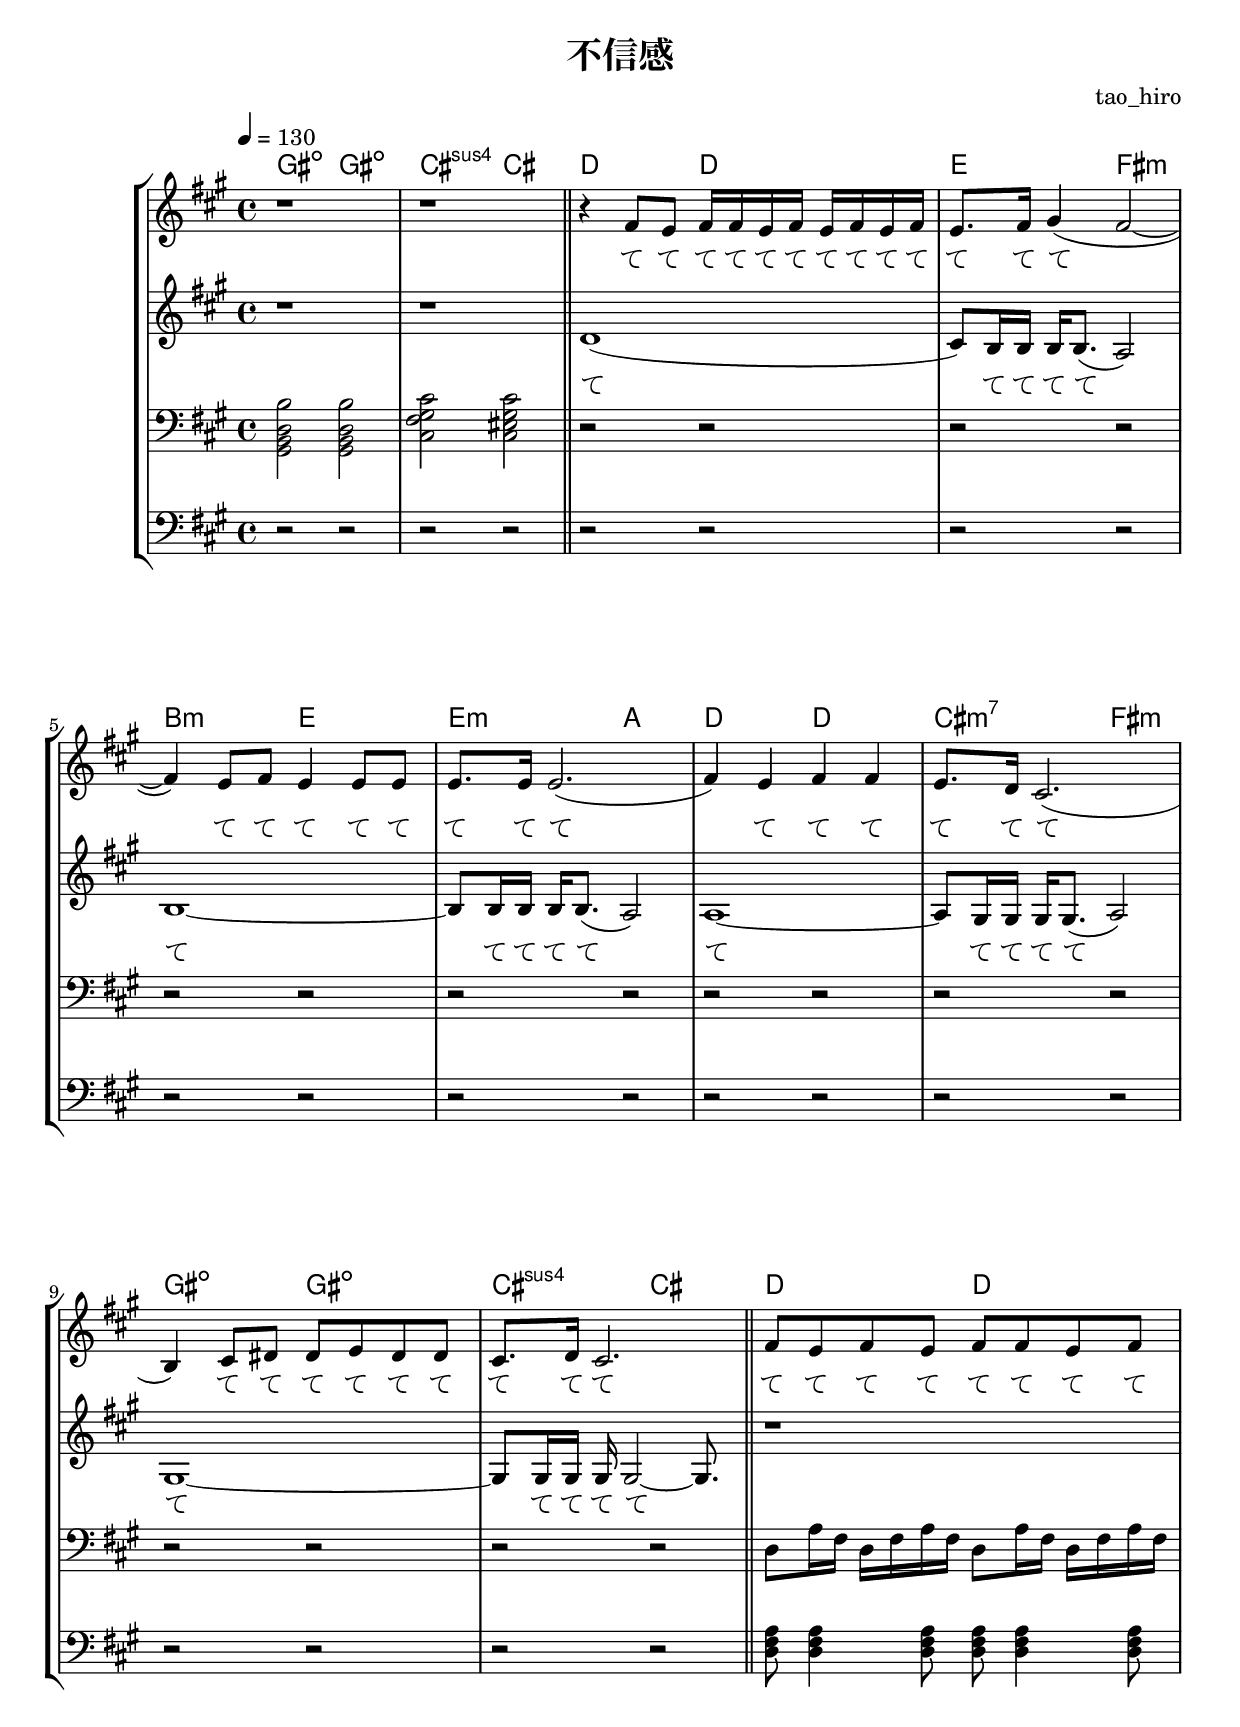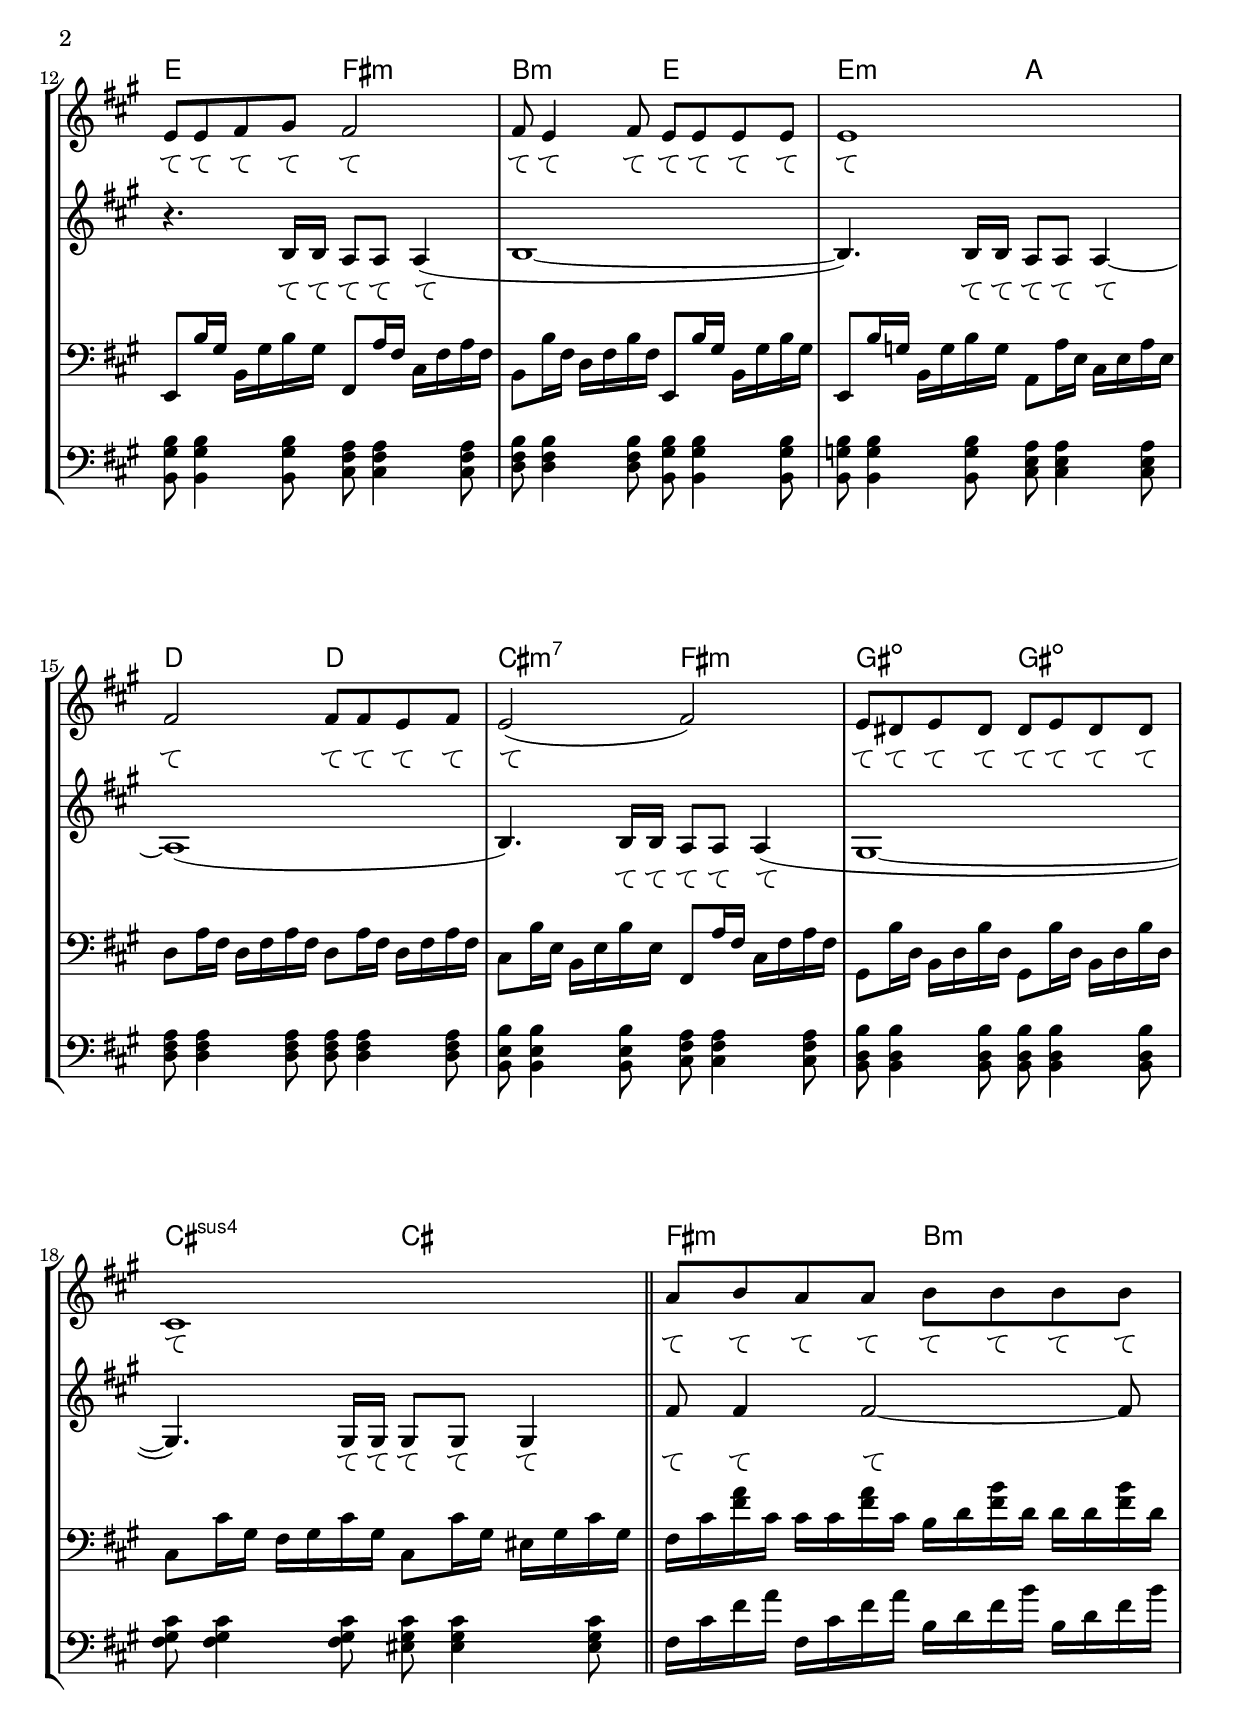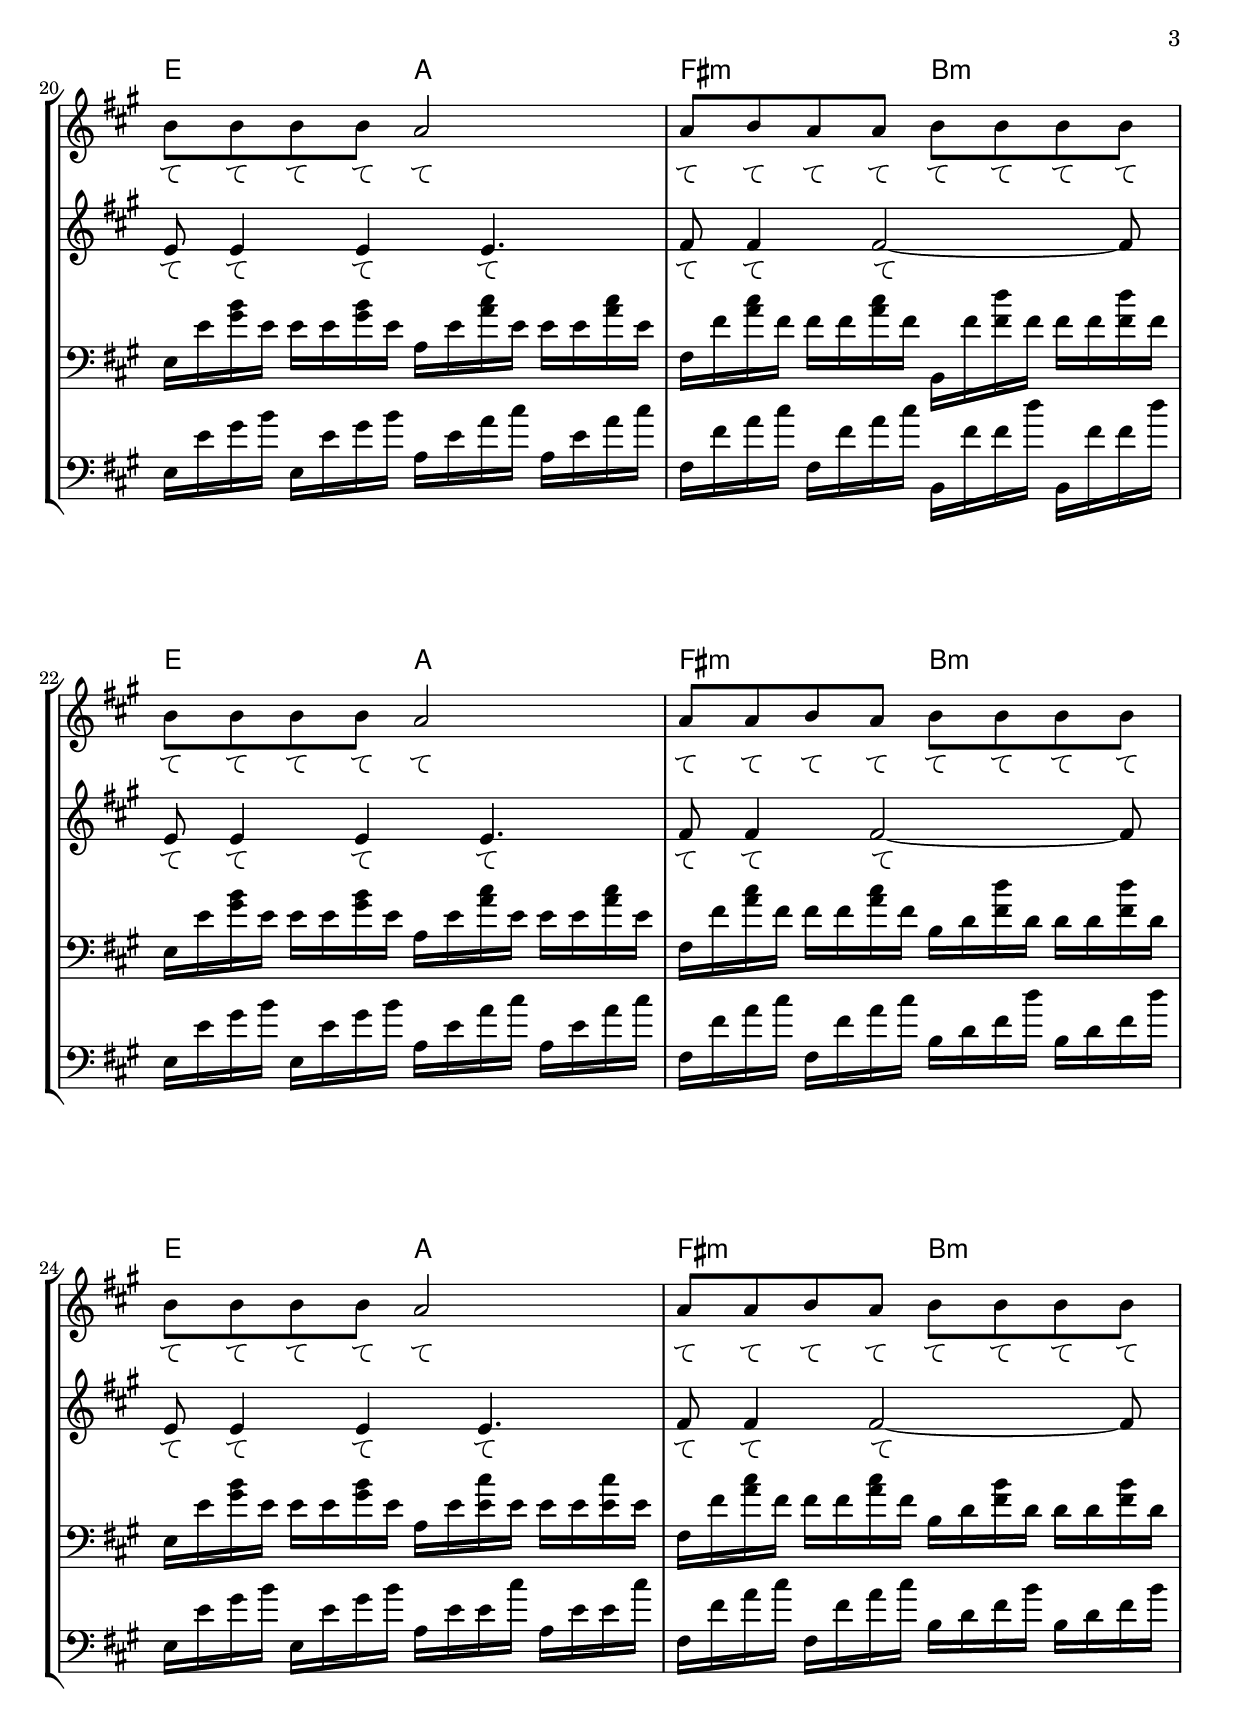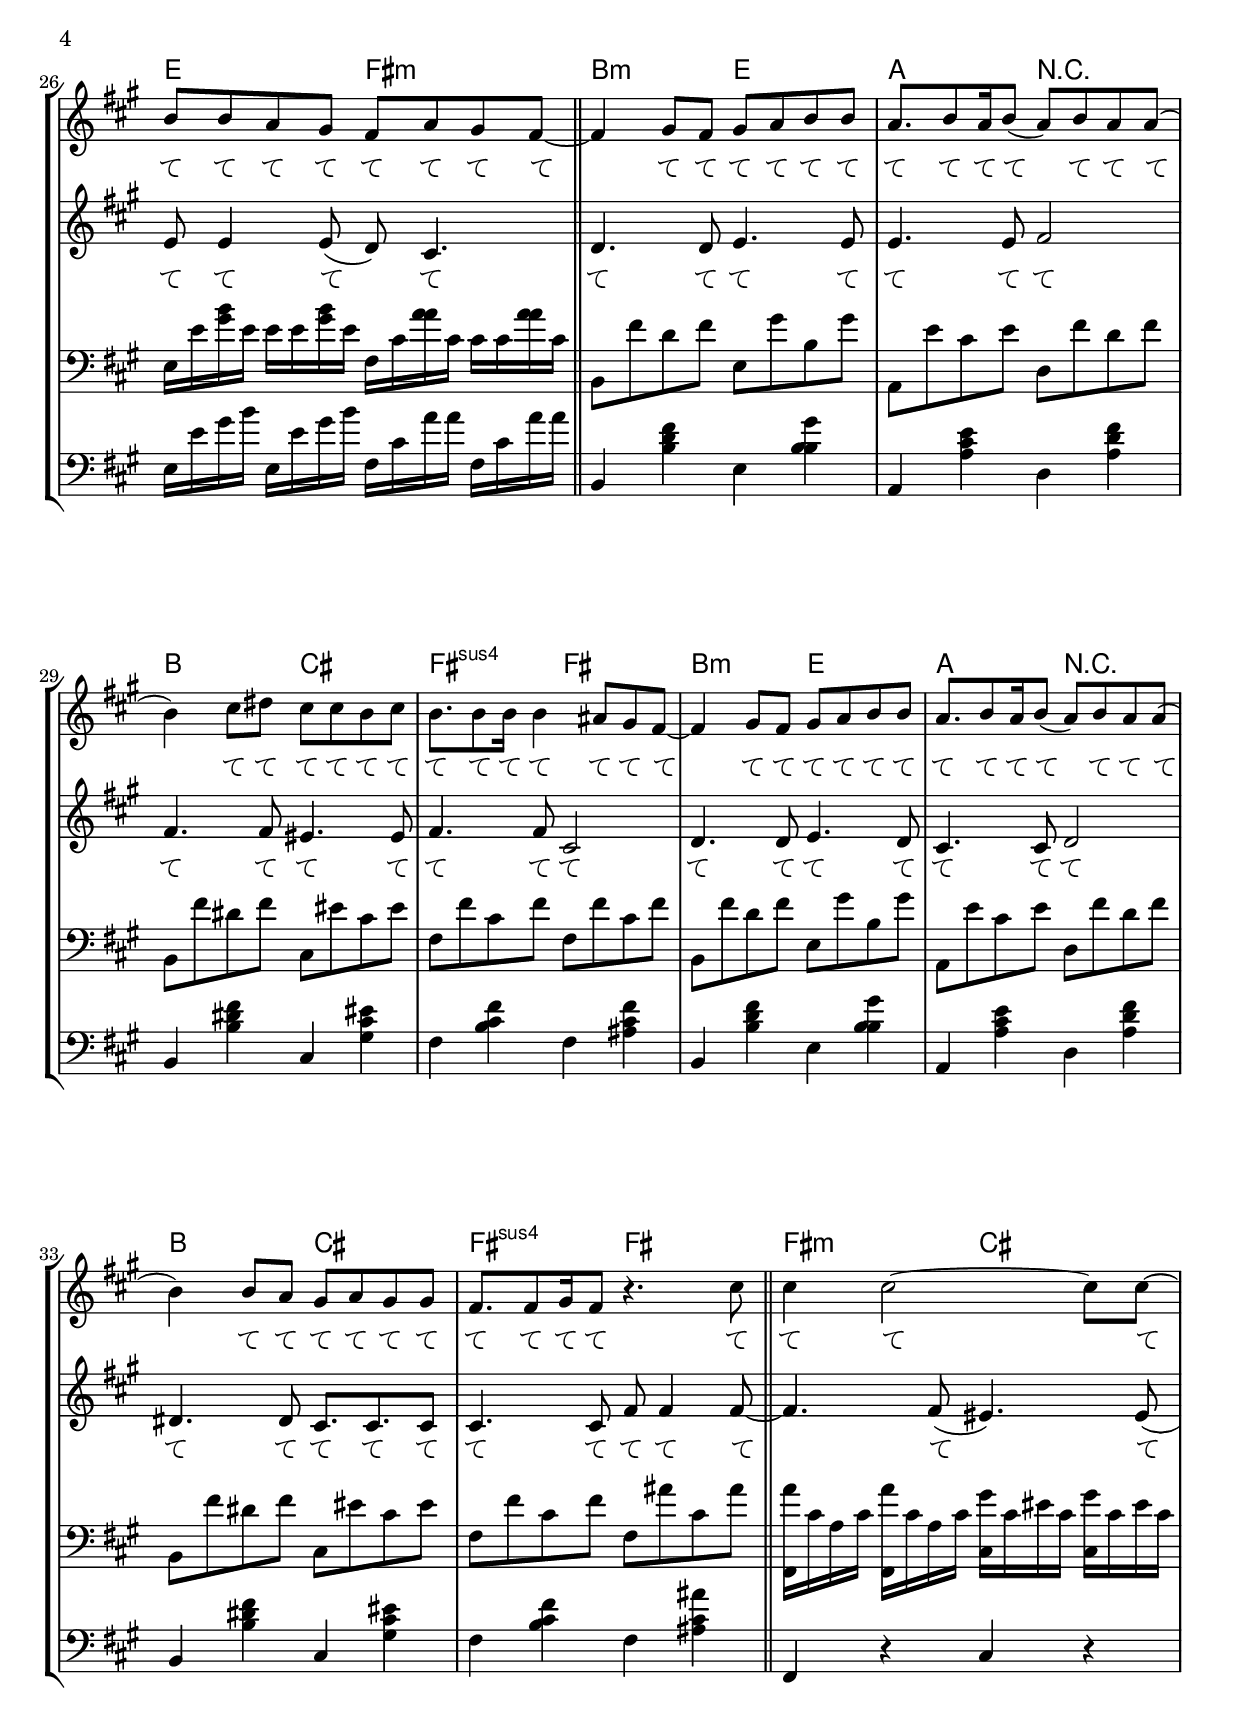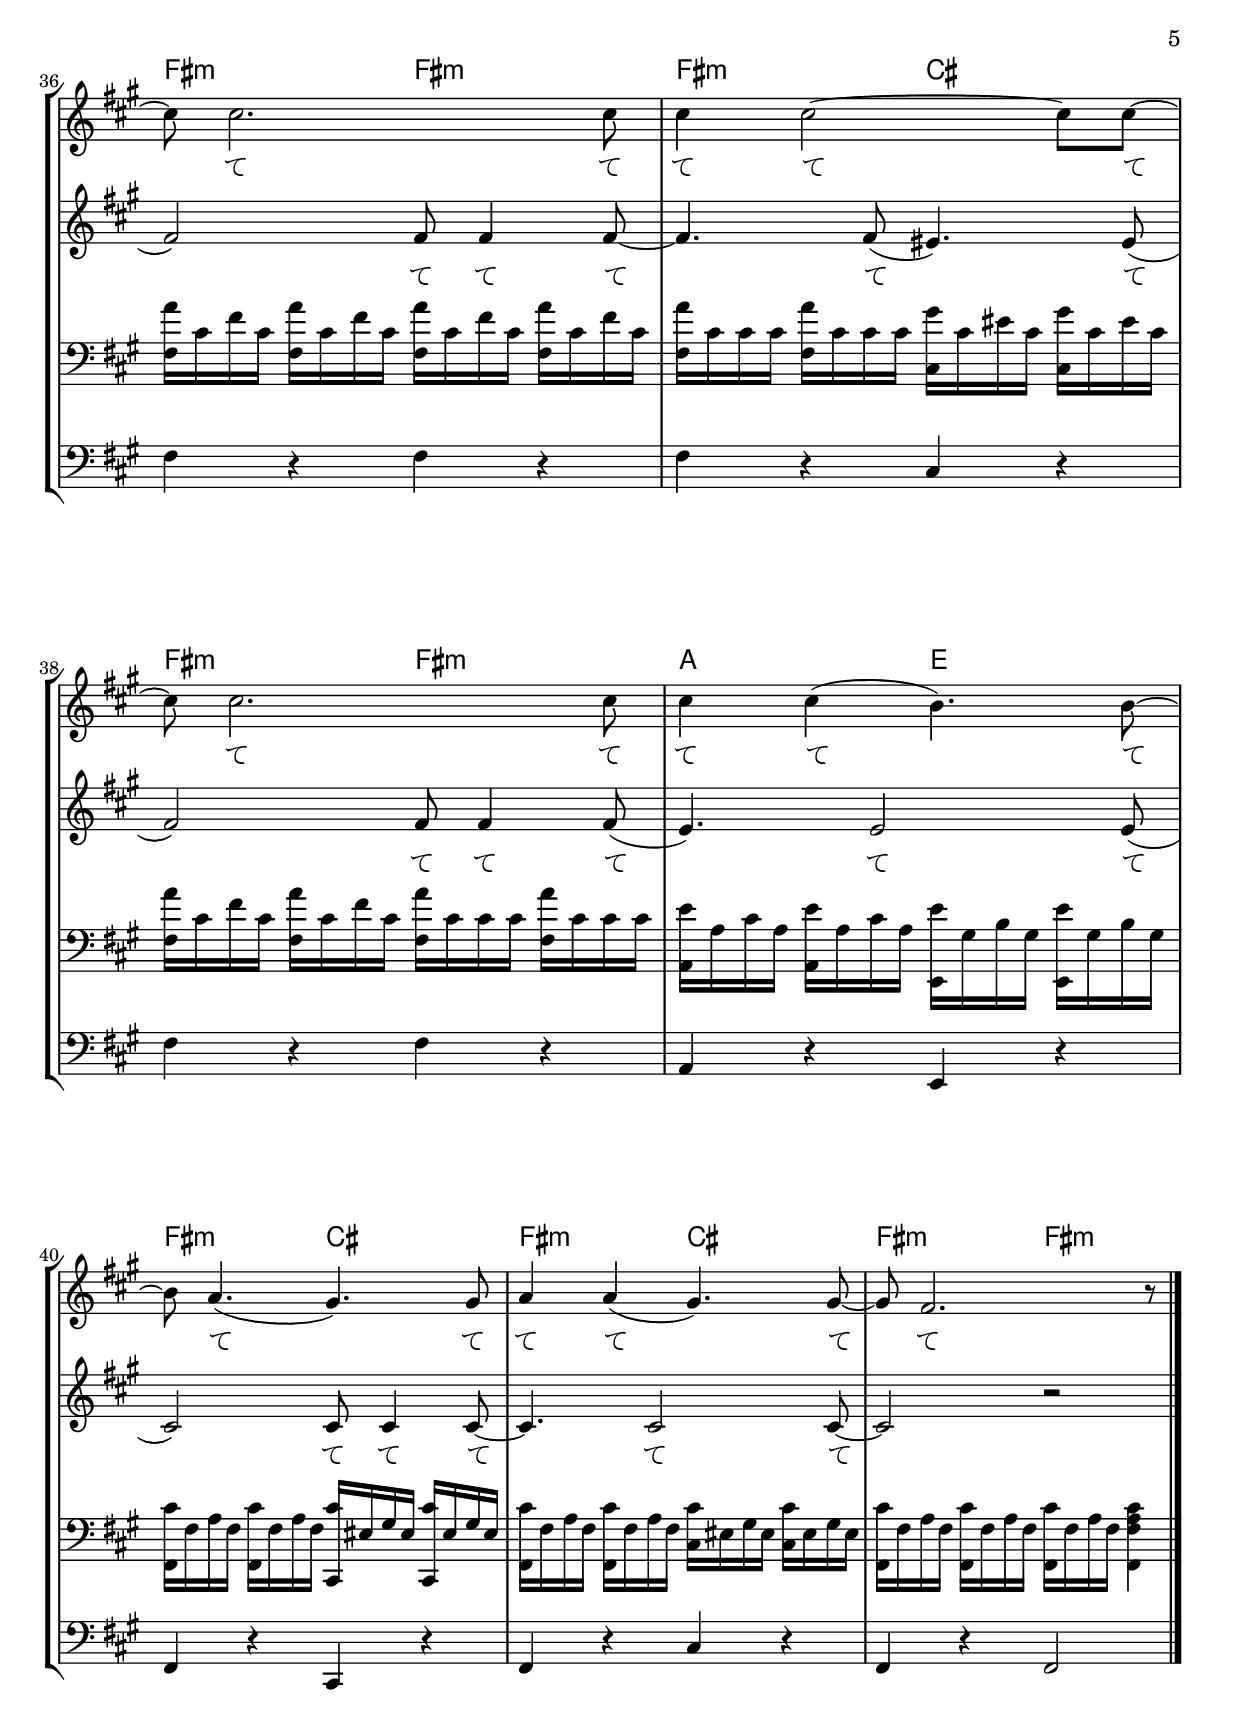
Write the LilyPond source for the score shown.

\version "2.12.1"

\header {
	title = \markup {不信感}
	composer = \markup \center-column {tao_hiro}
}

harmony = \chordmode {
	gis2:dim gis:dim cis:sus4 cis 

	d d e fis:m b:m e e:m a d d cis:min7 fis:m gis:dim gis:dim cis:sus4 cis 

	d d e fis:m b:m e e:m a d d cis:min7 fis:m gis:dim gis:dim cis:sus4 cis 

	fis:m b:m e a fis:m b:m e a fis:m b:m e a fis:m b:m e fis:m 

	b:m e a r b cis fis:sus4 fis b:m e a r b cis fis:sus4 fis 

	fis:m cis fis:m fis:m fis:m cis fis:m fis:m a e fis:m cis fis:m cis fis:m fis:m 
}

melody = {
	\key a \major
	\tempo 4 = 130
	r1 | r1   
	\set Staff.midiInstrument = #"Violin"
	r4 fis'8  e'8  fis'16  fis'16  e'16  fis'16  e'16  fis'16  e'16  fis'16 
	e'8.  fis'16  gis'4  (fis'2~ 
	fis'4)  e'8  fis'8  e'4  e'8  e'8 
	e'8.  e'16  e'2. 
	(fis'4)  e'4  fis'4  fis'4 
	e'8.  d'16  cis'2. 
	(b4)  cis'8  dis'8  dis'8  e'8  dis'8  dis'8 
	cis'8.  d'16  cis'2.
	\set Staff.midiInstrument = #"Violin"
	fis'8  e'8  fis'8  e'8  fis'8  fis'8  e'8  fis'8 
	e'8  e'8  fis'8  gis'8  fis'2 
	fis'8  e'4  fis'8  e'8  e'8  e'8  e'8 
	e'1 
	fis'2  fis'8  fis'8  e'8  fis'8 
	e'2  (fis'2) 
	e'8  dis'8  e'8  dis'8  dis'8  e'8  dis'8  dis'8 
	cis'1
	\set Staff.midiInstrument = #"Violin"
	a'8  b'8  a'8  a'8  b'8  b'8  b'8  b'8 
	b'8  b'8  b'8  b'8  a'2 
	a'8  b'8  a'8  a'8  b'8  b'8  b'8  b'8 
	b'8  b'8  b'8  b'8  a'2 
	a'8  a'8  b'8  a'8  b'8  b'8  b'8  b'8 
	b'8  b'8  b'8  b'8  a'2 
	a'8  a'8  b'8  a'8  b'8  b'8  b'8  b'8 
	b'8  b'8  a'8  gis'8  fis'8  	\set Staff.midiInstrument = #"Violin"
	a'8  gis'8  fis'8~ 
	fis'4  gis'8  fis'8  gis'8  a'8  b'8  b'8 
	a'8.  b'8  a'16  b'8  (a'8)  b'8  a'8  a'8 
	(b'4)  cis''8  dis''8  cis''8  cis''8  b'8  cis''8 
	b'8.  b'8  b'16  b'4  ais'8  gis'8  fis'8~ 
	fis'4  gis'8  fis'8  gis'8  a'8  b'8  b'8 
	a'8.  b'8  a'16  b'8  (a'8)  b'8  a'8  a'8 
	(b'4)  b'8  a'8  gis'8  a'8  gis'8  gis'8 
	fis'8.  fis'8  gis'16  fis'8  	r4. 	\set Staff.midiInstrument = #"Violin"
	cis''8 
	cis''4  cis''2~cis''8  cis''8~ 
	cis''8  cis''2.  cis''8 
	cis''4  cis''2~cis''8  cis''8~ 
	cis''8  cis''2.  cis''8 
	cis''4  cis''4  (b'4.)  b'8~ 
	b'8  a'4.  (gis'4.)  gis'8 
	a'4  a'4  (gis'4.)  gis'8~ 
	gis'8  fis'2.  	r8 	\bar "|."
}

words = \lyricmode {
	
	て  て  て  て  て  て  て  て  て  て  て  て  て  て  て  て  て  て  て  て  て  て  て  て  て  て  て  て  て  て  て  て  て  て  て  て  
	て  て  て  て  て  て  て  て  て  て  て  て  て  て  て  て  て  て  て  て  て  て  て  て  て  て  て  て  て  て  て  て  て  て  て  て  
	て  て  て  て  て  て  て  て  て  て  て  て  て  て  て  て  て  て  て  て  て  て  て  て  て  て  て  て  て  て  て  て  て  て  て  て  て  て  て  て  て  て  て  て  て  て  て  て  て  て  て  て  
	て  て  て  て  て  て  て  て  て  て  て  て  て  て  て  て  て  て  て  て  て  て  て  て  て  て  て  て  て  て  て  て  て  て  て  て  て  て  て  て  て  て  て  て  て  て  て  て  て  て  て  て  
	て  て  て  て  て  て  て  て  て  て  て  て  て  て  て  て  て  て  て  て  
}

secondmelody = {
	\key a \major
	\tempo 4 = 130
	r1 | r1   
	\set Staff.midiInstrument = #"Violin"
	d'1 
	(cis'8)  b16  b16  b16  b8.  (a2) 
	b1~ 
	b8  b16  b16  b16  b8.  (a2) 
	a1~ 
	a8  gis16  gis16  gis16  gis8.  (a2) 
	gis1~ 
	gis8  gis16  gis16  gis16  gis2~gis8.
	\set Staff.midiInstrument = #"Violin"
	r1
r4. b16  b16  a8  a8  a4 
	(b1~ 
	b4.)  b16  b16  a8  a8  a4~ 
	a1 
	 (b4.)  b16  b16  a8  a8  a4 
	(gis1~ 
	gis4.)  gis16  gis16  gis8  gis8  gis4
	\set Staff.midiInstrument = #"Violin"
	fis'8  fis'4  fis'2~fis'8 
	e'8  e'4  e'4  e'4. 
	fis'8  fis'4  fis'2~fis'8 
	e'8  e'4  e'4  e'4. 
	fis'8  fis'4  fis'2~fis'8 
	e'8  e'4  e'4  e'4. 
	fis'8  fis'4  fis'2~fis'8 
	e'8  e'4  e'8  (d'8)  cis'4.
	\set Staff.midiInstrument = #"Violin"
	 d'4.  d'8  e'4.  e'8 
	e'4.  e'8  fis'2 
	fis'4.  fis'8  eis'4.  eis'8 
	fis'4.  fis'8  cis'2 
	d'4.  d'8  e'4.  d'8 
	cis'4.  cis'8  d'2 
	dis'4.  dis'8  cis'8.  cis'8.  cis'8 
	cis'4.  cis'8  	\set Staff.midiInstrument = #"Violin"
	fis'8  fis'4  fis'8~ 
	fis'4.  fis'8  (eis'4.)  eis'8 
	(fis'2)  fis'8  fis'4  fis'8~ 
	fis'4.  fis'8  (eis'4.)  eis'8 
	(fis'2)  fis'8  fis'4  fis'8 
	(e'4.)  e'2  e'8 
	(cis'2)  cis'8  cis'4  cis'8~ 
	cis'4.  cis'2  cis'8~ 
	cis'2  	r2 	\bar "|."
}

secondwords = \lyricmode {
	
	て  て  て  て  て  て  て  て  て  て  て  て  て  て  て  て  て  て  て  て  
	て  て  て  て  て  て  て  て  て  て  て  て  て  て  て  て  て  て  て  て  
	て  て  て  て  て  て  て  て  て  て  て  て  て  て  て  て  て  て  て  て  て  て  て  て  て  て  て  て  
	て  て  て  て  て  て  て  て  て  て  て  て  て  て  て  て  て  て  て  て  て  て  て  て  て  て  て  て  
	て  て  て  て  て  て  て  て  て  て  て  て  て  て  て  て  て  て  て  て  
}

tempochange = {
	\tempo 4 = 130
	r1 | r1 \bar "||"
	\tempo 4 = 130
	r1 | r1 | r1 | r1 | r1 | r1 | r1 | r1 \bar "||"
	\tempo 4 = 130
	r1 | r1 | r1 | r1 | r1 | r1 | r1 | r1 \bar "||"
	\tempo 4 = 130
	r1 | r1 | r1 | r1 | r1 | r1 | r1 | r1 \bar "||"
	\tempo 4 = 130
	r1 | r1 | r1 | r1 | r1 | r1 | r1 | r1 \bar "||"
	\tempo 4 = 130
	r1 | r1 | r1 | r1 | r1 | r1 | r1 | r1 \bar "|."
}

mainacc = {
	\clef bass
	\set Staff.midiInstrument = #"Violin"
	\key a \major
	\tempo 4 = 130
	<gis, b, d b>2
	<gis, b, d b>2
	<cis fis gis cis'>2
	<cis eis gis cis'>2
	\bar "||"

	\set Staff.midiInstrument = #"Acoustic grand"
	r2
	r2
	r2
	r2
	r2
	r2
	r2
	r2
	r2
	r2
	r2
	r2
	r2
	r2
	r2
	r2
	\bar "||"

	\set Staff.midiInstrument = #"Violin"
	d8 a16 fis16   d16 fis16 a16 fis16
	d8 a16 fis16   d16 fis16 a16 fis16
	e,8 b16 gis16   b,16 gis16 b16 gis16
	fis,8 a16 fis16   cis16 fis16 a16 fis16
	b,8 b16 fis16   d16 fis16 b16 fis16
	e,8 b16 gis16   b,16 gis16 b16 gis16
	e,8 b16 g16   b,16 g16 b16 g16
	a,8 a16 e16   cis16 e16 a16 e16
	d8 a16 fis16   d16 fis16 a16 fis16
	d8 a16 fis16   d16 fis16 a16 fis16
	cis8 b16 e16   b,16 e16 b16 e16
	fis,8 a16 fis16   cis16 fis16 a16 fis16
	gis,8 b16 d16   b,16 d16 b16 d16
	gis,8 b16 d16   b,16 d16 b16 d16
	cis8 cis'16 gis16   fis16 gis16 cis'16 gis16
	cis8 cis'16 gis16   eis16 gis16 cis'16 gis16
	\bar "||"

	\set Staff.midiInstrument = #"Violin"
	fis16 cis' <fis' a'> cis' cis' cis' <fis' a'> cis'
	b16 d' <fis' b'> d' d' d' <fis' b'> d'
	e16 e' <gis' b'> e' e' e' <gis' b'> e'
	a16 e' <a' cis''> e' e' e' <a' cis''> e'
	fis16 fis' <a' cis''> fis' fis' fis' <a' cis''> fis'
	b,16 fis' <fis' d''> fis' fis' fis' <fis' d''> fis'
	e16 e' <gis' b'> e' e' e' <gis' b'> e'
	a16 e' <a' cis''> e' e' e' <a' cis''> e'
	fis16 fis' <a' cis''> fis' fis' fis' <a' cis''> fis'
	b16 d' <fis' d''> d' d' d' <fis' d''> d'
	e16 e' <gis' b'> e' e' e' <gis' b'> e'
	a16 e' <e' cis''> e' e' e' <e' cis''> e'
	fis16 fis' <a' cis''> fis' fis' fis' <a' cis''> fis'
	b16 d' <fis' b'> d' d' d' <fis' b'> d'
	e16 e' <gis' b'> e' e' e' <gis' b'> e'
	fis16 cis' <a' a'> cis' cis' cis' <a' a'> cis'
	\bar "||"

	\set Staff.midiInstrument = #"Violin"
	b,8 fis' d' fis'
	e8 gis' b gis'
	a,8 e' cis' e'
	d8 fis' d' fis'
	b,8 fis' dis' fis'
	cis8 eis' cis' eis'
	fis8 fis' cis' fis'
	fis8 fis' cis' fis'
	b,8 fis' d' fis'
	e8 gis' b gis'
	a,8 e' cis' e'
	d8 fis' d' fis'
	b,8 fis' dis' fis'
	cis8 eis' cis' eis'
	fis8 fis' cis' fis'
	fis8 ais' cis' ais'
	\bar "||"

	\set Staff.midiInstrument = #"Violin"
	<fis, a'>16 cis' a cis' <fis, a'> cis' a cis'
	<cis gis'>16 cis' eis' cis' <cis gis'> cis' eis' cis'
	<fis a'>16 cis' fis' cis' <fis a'> cis' fis' cis'
	<fis a'>16 cis' fis' cis' <fis a'> cis' fis' cis'
	<fis a'>16 cis' cis' cis' <fis a'> cis' cis' cis'
	<cis gis'>16 cis' eis' cis' <cis gis'> cis' eis' cis'
	<fis a'>16 cis' fis' cis' <fis a'> cis' fis' cis'
	<fis a'>16 cis' cis' cis' <fis a'> cis' cis' cis'
	<a, e'>16 a cis' a <a, e'> a cis' a
	<e, e'>16 gis b gis <e, e'> gis b gis
	<fis, cis'>16 fis a fis <fis, cis'> fis a fis
	<cis, cis'>16 eis gis eis <cis, cis'> eis gis eis
	<fis, cis'>16 fis a fis <fis, cis'> fis a fis
	<cis cis'>16 eis gis eis <cis cis'> eis gis eis
	<fis, cis'>16 fis a fis <fis, cis'> fis a fis
	<fis, cis'>16 fis a fis <fis, fis a cis'>4
	\bar "|."
}

subacc = {
	\clef bass
	\set Staff.midiInstrument = #"Acoustic grand"
	\key a \major
	\tempo 4 = 130
	r2
	r2
	r2
	r2
	\bar "||"

	\set Staff.midiInstrument = #"Acoustic grand"
	r2
	r2
	r2
	r2
	r2
	r2
	r2
	r2
	r2
	r2
	r2
	r2
	r2
	r2
	r2
	r2
	\bar "||"

	\set Staff.midiInstrument = #"Violin"
	<d fis a>8 <d fis a>4 <d fis a>8
	<d fis a>8 <d fis a>4 <d fis a>8
	<b, gis b>8 <b, gis b>4 <b, gis b>8
	<cis fis a>8 <cis fis a>4 <cis fis a>8
	<d fis b>8 <d fis b>4 <d fis b>8
	<b, gis b>8 <b, gis b>4 <b, gis b>8
	<b, g b>8 <b, g b>4 <b, g b>8
	<cis e a>8 <cis e a>4 <cis e a>8
	<d fis a>8 <d fis a>4 <d fis a>8
	<d fis a>8 <d fis a>4 <d fis a>8
	<b, e b>8 <b, e b>4 <b, e b>8
	<cis fis a>8 <cis fis a>4 <cis fis a>8
	<b, d b>8 <b, d b>4 <b, d b>8
	<b, d b>8 <b, d b>4 <b, d b>8
	<fis gis cis'>8 <fis gis cis'>4 <fis gis cis'>8
	<eis gis cis'>8 <eis gis cis'>4 <eis gis cis'>8
	\bar "||"

	\set Staff.midiInstrument = #"Violin"
	fis16 cis' fis' a' fis cis' fis' a'
	b16 d' fis' b' b d' fis' b'
	e16 e' gis' b' e e' gis' b'
	a16 e' a' cis'' a e' a' cis''
	fis16 fis' a' cis'' fis fis' a' cis''
	b,16 fis' fis' d'' b, fis' fis' d''
	e16 e' gis' b' e e' gis' b'
	a16 e' a' cis'' a e' a' cis''
	fis16 fis' a' cis'' fis fis' a' cis''
	b16 d' fis' d'' b d' fis' d''
	e16 e' gis' b' e e' gis' b'
	a16 e' e' cis'' a e' e' cis''
	fis16 fis' a' cis'' fis fis' a' cis''
	b16 d' fis' b' b d' fis' b'
	e16 e' gis' b' e e' gis' b'
	fis16 cis' a' a' fis cis' a' a'
	\bar "||"

	\set Staff.midiInstrument = #"Violin"
	b,4 <b d' fis'>4
	e4 <b b gis'>4
	a,4 <a cis' e'>4
	d4 <a d' fis'>4
	b,4 <b dis' fis'>4
	cis4 <gis cis' eis'>4
	fis4 <b cis' fis'>4
	fis4 <ais cis' fis'>4
	b,4 <b d' fis'>4
	e4 <b b gis'>4
	a,4 <a cis' e'>4
	d4 <a d' fis'>4
	b,4 <b dis' fis'>4
	cis4 <gis cis' eis'>4
	fis4 <b cis' fis'>4
	fis4 <ais cis' ais'>4
	\bar "||"

	\set Staff.midiInstrument = #"Violin"
	fis,4 r4
	cis4 r4
	fis4 r4
	fis4 r4
	fis4 r4
	cis4 r4
	fis4 r4
	fis4 r4
	a,4 r4
	e,4 r4
	fis,4 r4
	cis,4 r4
	fis,4 r4
	cis4 r4
	fis,4 r4
	fis,2
	\bar "|."
}

percA = {
	\drummode {
	r1 |r1 \bar "||"
	r1 |r1 |r1 |r1 |r1 |r1 |r1 |r1 \bar "||"
	r1 |r1 |r1 |r1 |r1 |r1 |r1 |r1 \bar "||"
	r1 |r1 |r1 |r1 |r1 |r1 |r1 |r1 \bar "||"
	r1 |r1 |r1 |r1 |r1 |r1 |r1 |r1 \bar "||"
	r1 |r1 |r1 |r1 |r1 |r1 |r1 |r1 \bar "|."
	}
}

percB = {
	\drummode {
	r1 |r1 \bar "||"
	r1 |r1 |r1 |r1 |r1 |r1 |r1 |r1 \bar "||"
	r1 |r1 |r1 |r1 |r1 |r1 |r1 |r1 \bar "||"
	r1 |r1 |r1 |r1 |r1 |r1 |r1 |r1 \bar "||"
	r1 |r1 |r1 |r1 |r1 |r1 |r1 |r1 \bar "||"
	r1 |r1 |r1 |r1 |r1 |r1 |r1 |r1 \bar "|."
	}
}

percC = {
	\drummode {
	r1 |r1 \bar "||"
	r1 |r1 |r1 |r1 |r1 |r1 |r1 |r1 \bar "||"
	r1 |r1 |r1 |r1 |r1 |r1 |r1 |r1 \bar "||"
	r1 |r1 |r1 |r1 |r1 |r1 |r1 |r1 \bar "||"
	r1 |r1 |r1 |r1 |r1 |r1 |r1 |r1 \bar "||"
	r1 |r1 |r1 |r1 |r1 |r1 |r1 |r1 \bar "|."
	}
}

percD = {
	\drummode {
	r1 |r1 \bar "||"
	r1 |r1 |r1 |r1 |r1 |r1 |r1 |r1 \bar "||"
	r1 |r1 |r1 |r1 |r1 |r1 |r1 |r1 \bar "||"
	r1 |r1 |r1 |r1 |r1 |r1 |r1 |r1 \bar "||"
	r1 |r1 |r1 |r1 |r1 |r1 |r1 |r1 \bar "||"
	r1 |r1 |r1 |r1 |r1 |r1 |r1 |r1 \bar "|."
	}
}

percE = {
	\drummode {
	r1 |r1 \bar "||"
	r1 |r1 |r1 |r1 |r1 |r1 |r1 |r1 \bar "||"
	r1 |r1 |r1 |r1 |r1 |r1 |r1 |r1 \bar "||"
	r1 |r1 |r1 |r1 |r1 |r1 |r1 |r1 \bar "||"
	r1 |r1 |r1 |r1 |r1 |r1 |r1 |r1 \bar "||"
	r1 |r1 |r1 |r1 |r1 |r1 |r1 |r1 \bar "|."
	}
}

\score {
	<<
		\new StaffGroup <<
			\new ChordNames {\harmony}
			\new Voice = "melody" {\melody}
			\new Lyrics \lyricsto "melody" \words
			\new Voice = "secondmelody" {\secondmelody}
			\new Lyrics \lyricsto "secondmelody" \secondwords
			\new Staff = "mainacc" {\mainacc}
			\new Staff = "subacc" {\subacc}
		>>
	>>
	\layout { }
}
